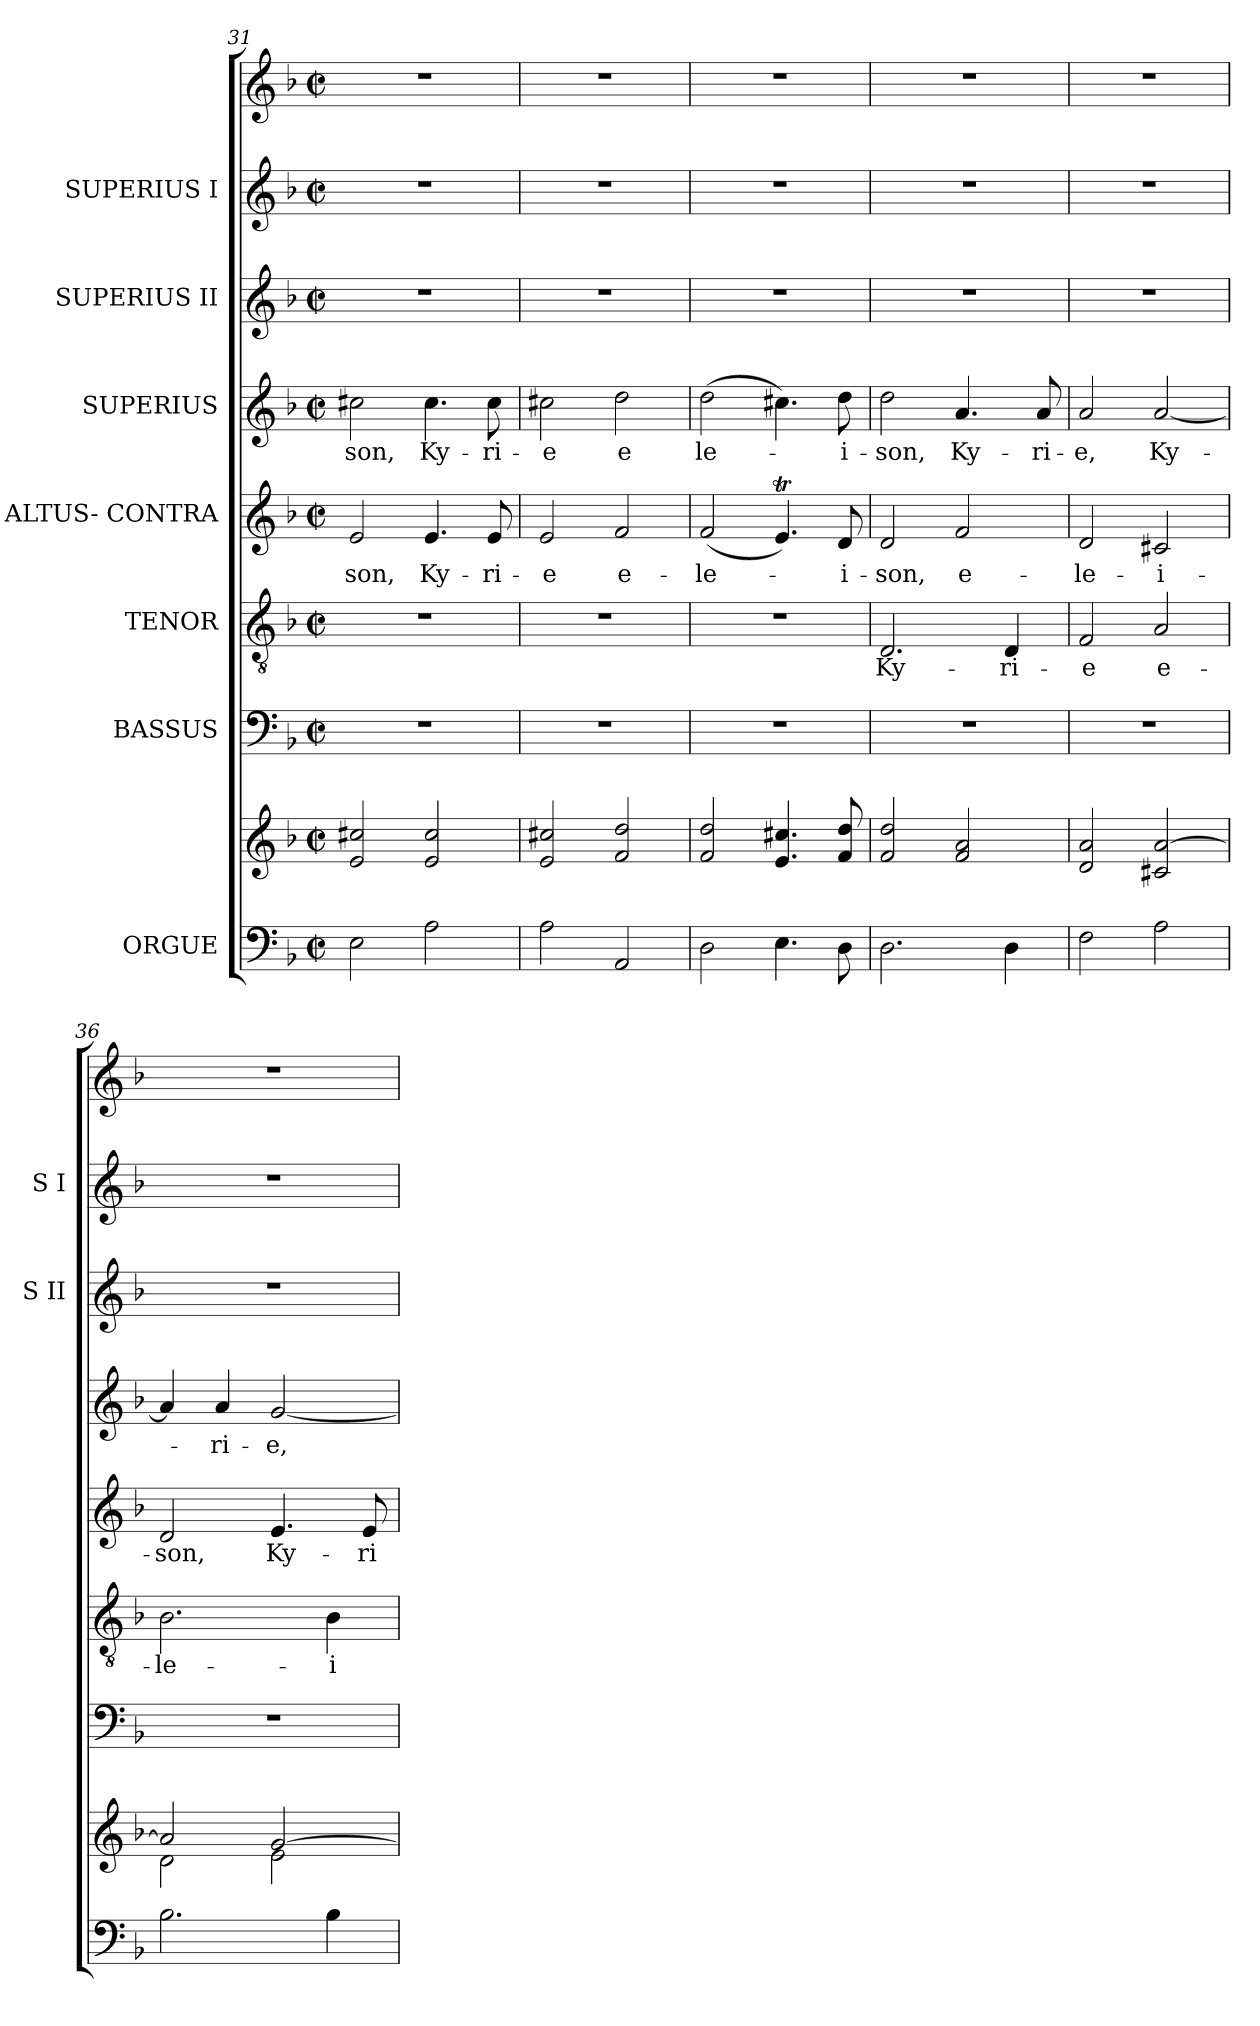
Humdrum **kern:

**kern	**kern	**kern	**kern	**text	**kern	**text	**kern	**text	**kern	**kern	**kern
*part8	*part8	*part7	*part6	*part6	*part5	*part5	*part4	*part4	*part3	*part2	*part1
*staff9	*staff8	*staff7	*staff6	*staff6	*staff5	*staff5	*staff4	*staff4	*staff3	*staff2	*staff1
*I"ORGUE	*	*I"BASSUS	*I"TENOR	*	*I"ALTUS- CONTRA	*	*I"SUPERIUS	*	*I"SUPERIUS II	*I"SUPERIUS I	*
*	*	*	*	*	*	*	*	*	*I'S II	*I'S I	*
!!LO:PB:g=z
*clefF4	*clefG2	*clefF4	*clefGv2	*	*clefG2	*	*clefG2	*	*clefG2	*clefG2	*clefG2
*k[b-]	*k[b-]	*k[b-]	*k[b-]	*	*k[b-]	*	*k[b-]	*	*k[b-]	*k[b-]	*k[b-]
*d:	*d:	*d:	*d:	*	*d:	*	*d:	*	*d:	*d:	*d:
*M2/2	*M2/2	*M2/2	*M2/2	*	*M2/2	*	*M2/2	*	*M2/2	*M2/2	*M2/2
*met(c|)	*met(c|)	*met(c|)	*met(c|)	*	*met(c|)	*	*met(c|)	*	*met(c|)	*met(c|)	*met(c|)
=31	=31	=31	=31	=31	=31	=31	=31	=31	=31	=31	=31
!	!	!	!	!	!	!LO:LY:b	!	!LO:LY:b	!	!	!
2E\	2e/ 2cc#X/	1r	1r	.	2e/	-son,	2cc#X\	-son,	1r	1r	1r
!	!	!	!	!	!	!LO:LY:b	!	!LO:LY:b	!	!	!
2A\	2e/ 2cc#/	.	.	.	4.e/	Ky-	4.cc#\	Ky-	.	.	.
!	!	!	!	!	!	!LO:LY:b	!	!LO:LY:b	!	!	!
.	.	.	.	.	8e/	-ri-	8cc#\	-ri-	.	.	.
=32	=32	=32	=32	=32	=32	=32	=32	=32	=32	=32	=32
!	!	!	!	!	!	!LO:LY:b	!	!LO:LY:b	!	!	!
2A\	2e/ 2cc#X/	1r	1r	.	2e/	-e	2cc#X\	-e	1r	1r	1r
!	!	!	!	!	!	!LO:LY:b	!	!LO:LY:b	!	!	!
2AA/	2f/ 2dd/	.	.	.	2f/	e-	2dd\	e	.	.	.
=33	=33	=33	=33	=33	=33	=33	=33	=33	=33	=33	=33
!	!	!	!	!	!	!LO:LY:b	!	!LO:LY:b	!	!	!
2D\	2f/ 2dd/	1r	1r	.	(<2f/	-le-	(>2dd\	le-	1r	1r	1r
4.E\	4.e/ 4.cc#X/	.	.	.	4.et/)	.	4.cc#X\)	.	.	.	.
!	!	!	!	!	!	!LO:LY:b	!	!LO:LY:b	!	!	!
8D\	8f/ 8dd/	.	.	.	8d/	-i-	8dd\	-i-	.	.	.
=34	=34	=34	=34	=34	=34	=34	=34	=34	=34	=34	=34
!	!	!	!	!LO:LY:b	!	!LO:LY:b	!	!LO:LY:b	!	!	!
2.D\	2f/ 2dd/	1r	2.D/	Ky-	2d/	-son,	2dd\	-son,	1r	1r	1r
!	!	!	!	!	!	!LO:LY:b	!	!LO:LY:b	!	!	!
.	2f/ 2a/	.	.	.	2f/	e-	4.a/	Ky-	.	.	.
!	!	!	!	!LO:LY:b	!	!	!	!	!	!	!
4D\	.	.	4D/	-ri-	.	.	.	.	.	.	.
!	!	!	!	!	!	!	!	!LO:LY:b	!	!	!
.	.	.	.	.	.	.	8a/	-ri-	.	.	.
=35	=35	=35	=35	=35	=35	=35	=35	=35	=35	=35	=35
!	!	!	!	!LO:LY:b	!	!LO:LY:b	!	!LO:LY:b	!	!	!
2F\	2d/ 2a/	1r	2F/	-e	2d/	-le-	2a/	-e,	1r	1r	1r
!	!	!	!	!LO:LY:b	!	!LO:LY:b	!	!LO:LY:b	!	!	!
2A\	2c#X/ [>2a/	.	2A/	e-	2c#X/	-i-	[2a/	Ky-	.	.	.
!!LO:LB:g=z
=36	=36	=36	=36	=36	=36	=36	=36	=36	=36	=36	=36
*	*^	*	*	*	*	*	*	*	*	*	*
!	!	!	!	!	!LO:LY:b	!	!LO:LY:b	!	!	!	!	!
2.B-\	2a/]	2d\	1r	2.B-\	-le-	2d/	-son,	4a/]	.	1r	1r	1r
!	!	!	!	!	!	!	!	!	!LO:LY:b	!	!	!
.	.	.	.	.	.	.	.	4a/	-ri-	.	.	.
!	!	!	!	!	!	!	!LO:LY:b	!	!LO:LY:b	!	!	!
.	[>2g/	2e\	.	.	.	4.e/	Ky-	[2g/	-e,	.	.	.
!	!	!	!	!	!LO:LY:b	!	!	!	!	!	!	!
4B-\	.	.	.	4B-\	-i-	.	.	.	.	.	.	.
!	!	!	!	!	!	!	!LO:LY:b	!	!	!	!	!
.	.	.	.	.	.	8e/	-ri-	.	.	.	.	.
*	*v	*v	*	*	*	*	*	*	*	*	*	*
=	=	=	=	=	=	=	=	=	=	=	=
*-	*-	*-	*-	*-	*-	*-	*-	*-	*-	*-	*-
